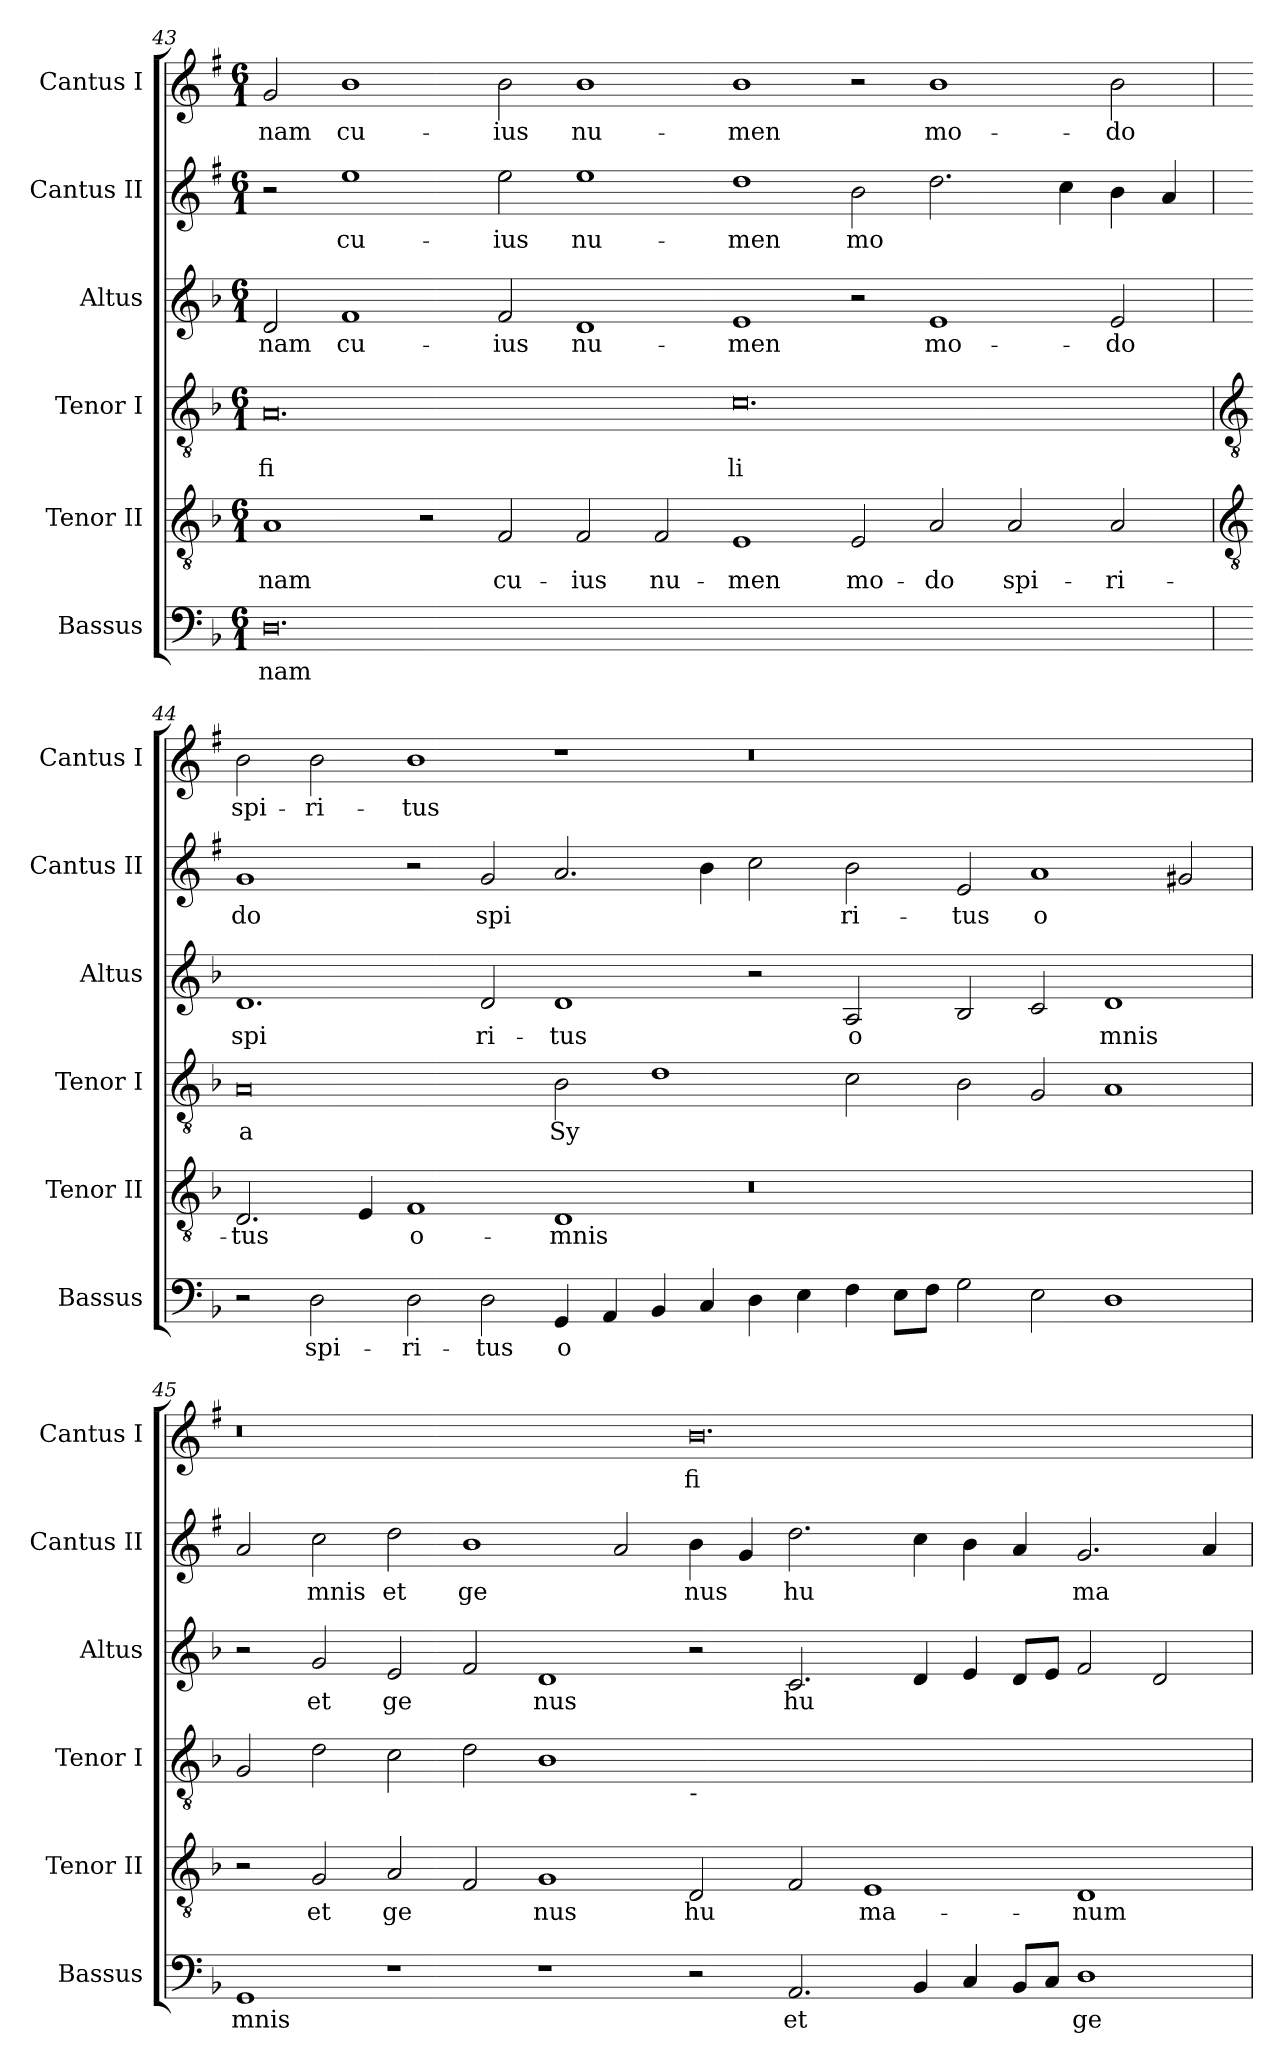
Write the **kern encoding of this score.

**kern	**text	**kern	**text	**kern	**text	**kern	**text	**kern	**text	**kern	**text
*part6	*part6	*part5	*part5	*part4	*part4	*part3	*part3	*part2	*part2	*part1	*part1
*staff6	*staff6	*staff5	*staff5	*staff4	*staff4	*staff3	*staff3	*staff2	*staff2	*staff1	*staff1
*I"Bassus	*	*I"Tenor II	*	*I"Tenor I	*	*I"Altus	*	*I"Cantus II	*	*I"Cantus I	*
*I'Bassus	*	*I'Tenor II	*	*I'Tenor I	*	*I'Altus	*	*I'Cantus II	*	*I'Cantus I	*
*clefF4	*	*clefGv2	*	*clefGv2	*	*clefG2	*	*clefG2	*	*clefG2	*
*	*	*	*	*	*	*	*	*ITrd1c2	*	*ITrd1c2	*
*k[b-]	*	*k[b-]	*	*k[b-]	*	*k[b-]	*	*k[b-]	*	*k[b-]	*
*F:	*	*F:	*	*F:	*	*F:	*	*F:	*	*F:	*
*M6/1	*	*M6/1	*	*M6/1	*	*M6/1	*	*M6/1	*	*M6/1	*
=43	=43	=43	=43	=43	=43	=43	=43	=43	=43	=43	=43
!	!LO:LY:b	!	!LO:LY:b	!	!LO:LY:b	!	!LO:LY:b	!	!	!	!LO:LY:b
0.D	-nam	1A	nam	0.A	fi	2d	nam	2r	.	2f	-nam
!	!	!	!	!	!	!	!LO:LY:b	!	!LO:LY:b	!	!LO:LY:b
.	.	.	.	.	.	1f	cu-	1dd	cu-	1a	cu-
.	.	2r	.	.	.	.	.	.	.	.	.
!	!	!	!LO:LY:b	!	!	!	!LO:LY:b	!	!LO:LY:b	!	!LO:LY:b
.	.	2F	cu-	.	.	2f	-ius	2dd	-ius	2a	-ius
!	!	!	!LO:LY:b	!	!	!	!LO:LY:b	!	!LO:LY:b	!	!LO:LY:b
.	.	2F	-ius	.	.	1d	nu-	1dd	nu-	1a	nu-
!	!	!	!LO:LY:b	!	!	!	!	!	!	!	!
.	.	2F	nu-	.	.	.	.	.	.	.	.
!	!	!	!LO:LY:b	!	!LO:LY:b	!	!LO:LY:b	!	!LO:LY:b	!	!LO:LY:b
[0AAyy	.	1E	-men	0.c	li	1e	-men	1cc	-men	1a	-men
!	!	!	!LO:LY:b	!	!	!	!	!	!LO:LY:b	!	!
.	.	2E	mo-	.	.	2r	.	2a	mo	2r	.
!	!	!	!LO:LY:b	!	!	!	!LO:LY:b	!	!	!	!LO:LY:b
.	.	2A	-do	.	.	1e	mo-	2.cc	.	1a	mo-
!	!	!	!LO:LY:b	!	!	!	!	!	!	!	!
1AAyy]	.	2A	spi-	.	.	.	.	.	.	.	.
.	.	.	.	.	.	.	.	4b-	.	.	.
!	!	!	!LO:LY:b	!	!	!	!LO:LY:b	!	!	!	!LO:LY:b
.	.	2A	-ri-	.	.	2e	-do	4a	.	2a	-do
.	.	.	.	.	.	.	.	4g	.	.	.
!!LO:LB:g=z
=44	=44	=44	=44	=44	=44	=44	=44	=44	=44	=44	=44
*	*	*clefGv2	*	*clefGv2	*	*	*	*	*	*	*
!	!	!	!LO:LY:b	!	!LO:LY:b	!	!LO:LY:b	!	!LO:LY:b	!	!LO:LY:b
2r	.	2.D	-tus	0A	a	1.d	spi	1f	do	2a	spi-
!	!LO:LY:b	!	!	!	!	!	!	!	!	!	!LO:LY:b
2D	spi-	.	.	.	.	.	.	.	.	2a	-ri-
.	.	4E	.	.	.	.	.	.	.	.	.
!	!LO:LY:b	!	!LO:LY:b	!	!	!	!	!	!	!	!LO:LY:b
2D	-ri-	1F	o-	.	.	.	.	2r	.	1a	-tus
!	!LO:LY:b	!	!	!	!	!	!LO:LY:b	!	!LO:LY:b	!	!
2D	-tus	.	.	.	.	2d	ri-	2f	spi	.	.
!	!LO:LY:b	!	!LO:LY:b	!	!LO:LY:b	!	!LO:LY:b	!	!	!	!
4GG	o	1D	-mnis	2B-	Sy	1d	-tus	2.g	.	1r	.
4AA	.	.	.	.	.	.	.	.	.	.	.
4BB-	.	.	.	1d	.	.	.	.	.	.	.
4C	.	.	.	.	.	.	.	4a	.	.	.
4D	.	0.r	.	.	.	2r	.	2b-	.	0.r	.
4E	.	.	.	.	.	.	.	.	.	.	.
!	!	!	!	!	!	!	!LO:LY:b	!	!LO:LY:b	!	!
4F	.	.	.	2c	.	2A	o	2a	ri-	.	.
8EL	.	.	.	.	.	.	.	.	.	.	.
8FJ	.	.	.	.	.	.	.	.	.	.	.
!	!	!	!	!	!	!	!	!	!LO:LY:b	!	!
2G	.	.	.	2B-	.	2B-	.	2d	-tus	.	.
!	!	!	!	!	!	!	!	!	!LO:LY:b	!	!
2E	.	.	.	2G	.	2c	.	1g	o	.	.
!	!	!	!	!	!	!	!LO:LY:b	!	!	!	!
1D	.	.	.	1A	.	1d	mnis	.	.	.	.
.	.	.	.	.	.	.	.	2f#	.	.	.
=45	=45	=45	=45	=45	=45	=45	=45	=45	=45	=45	=45
!	!LO:LY:b	!	!	!	!	!	!	!	!	!	!
1GG	mnis	2r	.	2G	.	2r	.	2g	.	0.r	.
!	!	!	!LO:LY:b	!	!	!	!LO:LY:b	!	!LO:LY:b	!	!
.	.	2G	et	2d	.	2g	et	2b-	mnis	.	.
!	!	!	!LO:LY:b	!	!	!	!LO:LY:b	!	!LO:LY:b	!	!
1r	.	2A	ge	2c	.	2e	ge	2cc	et	.	.
!	!	!	!	!	!	!	!	!	!LO:LY:b	!	!
.	.	2F	.	2d	.	2f	.	1a	ge	.	.
!	!	!	!LO:LY:b	!	!	!	!LO:LY:b	!	!	!	!
1r	.	1G	nus	1B-	.	1d	nus	.	.	.	.
.	.	.	.	.	.	.	.	2g	.	.	.
!	!	!	!	!LO:TX:b:t=-	!	!	!	!	!	!	!
!	!	!	!LO:LY:b	!	!LO:LY:b	!	!	!	!LO:LY:b	!	!LO:LY:b
2r	.	2D	hu	[0.Ayy	on,	2r	.	4a	nus	0.a	fi
.	.	.	.	.	.	.	.	4f	.	.	.
!	!LO:LY:b	!	!	!	!	!	!LO:LY:b	!	!LO:LY:b	!	!
2.AA	et	2F	.	.	.	2.c	hu	2.cc	hu	.	.
!	!	!	!LO:LY:b	!	!	!	!	!	!	!	!
.	.	1E	ma-	.	.	.	.	.	.	.	.
4BB-	.	.	.	.	.	4d	.	4b-	.	.	.
4C	.	.	.	.	.	4e	.	4a	.	.	.
8BB-L	.	.	.	.	.	8dL	.	4g	.	.	.
8CJ	.	.	.	.	.	8eJ	.	.	.	.	.
!	!LO:LY:b	!	!LO:LY:b	!	!	!	!	!	!LO:LY:b	!	!
1D	ge	1D	-num	.	.	2f	.	2.f	ma	.	.
.	.	.	.	.	.	2d	.	.	.	.	.
.	.	.	.	.	.	.	.	4g	.	.	.
=	=	=	=	=	=	=	=	=	=	=	=
*-	*-	*-	*-	*-	*-	*-	*-	*-	*-	*-	*-
